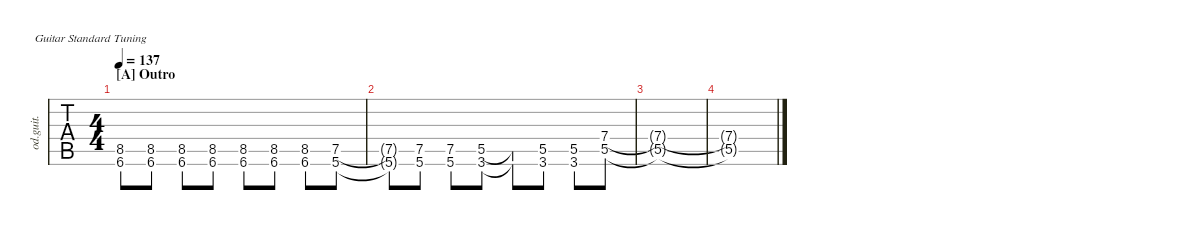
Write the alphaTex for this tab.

\defaultSystemsLayout 4
\hideDynamics
\bracketExtendMode nobrackets
\track ("Guitar3" "od.guit.") {instrument overdrivenguitar}
\staff {tabs}
\tuning (E4 B3 G3 D3 A2 E2)
\ts (4 4)
\section ("A" "Outro")
\tempo 137
\clef g2
\ks f
(8.5{acc forcenatural} 6.6{acc b}).8{dy mf} (8.5{acc forcenatural} 6.6{acc b}).8 (8.5{acc forcenatural} 6.6{acc b}).8 (8.5{acc forcenatural} 6.6{acc b}).8 (8.5{acc forcenatural} 6.6{acc b}).8 (8.5{acc forcenatural} 6.6{acc b}).8 (8.5{acc forcenatural} 6.6{acc b}).8 (7.5{acc forcenatural} 5.6{acc forcenatural}).8 |
(7.5{t acc forcenatural} 5.6{t acc forcenatural}).8 (7.5{acc forcenatural} 5.6{acc forcenatural}).8 (7.5{acc forcenatural} 5.6{acc forcenatural}).8 (5.5{acc forcenatural} 3.6{acc forcenatural}).8 (5.5{t acc forcenatural} 3.6{t acc forcenatural}).8 (5.5{acc forcenatural} 3.6{acc forcenatural}).8 (5.5{acc forcenatural} 3.6{acc forcenatural}).8 (5.5{acc forcenatural} 7.4{acc forcenatural}).8 |
(5.5{t acc forcenatural} 7.4{t acc forcenatural}).1 |
(7.4{t acc forcenatural} 5.5{t acc forcenatural}).1
